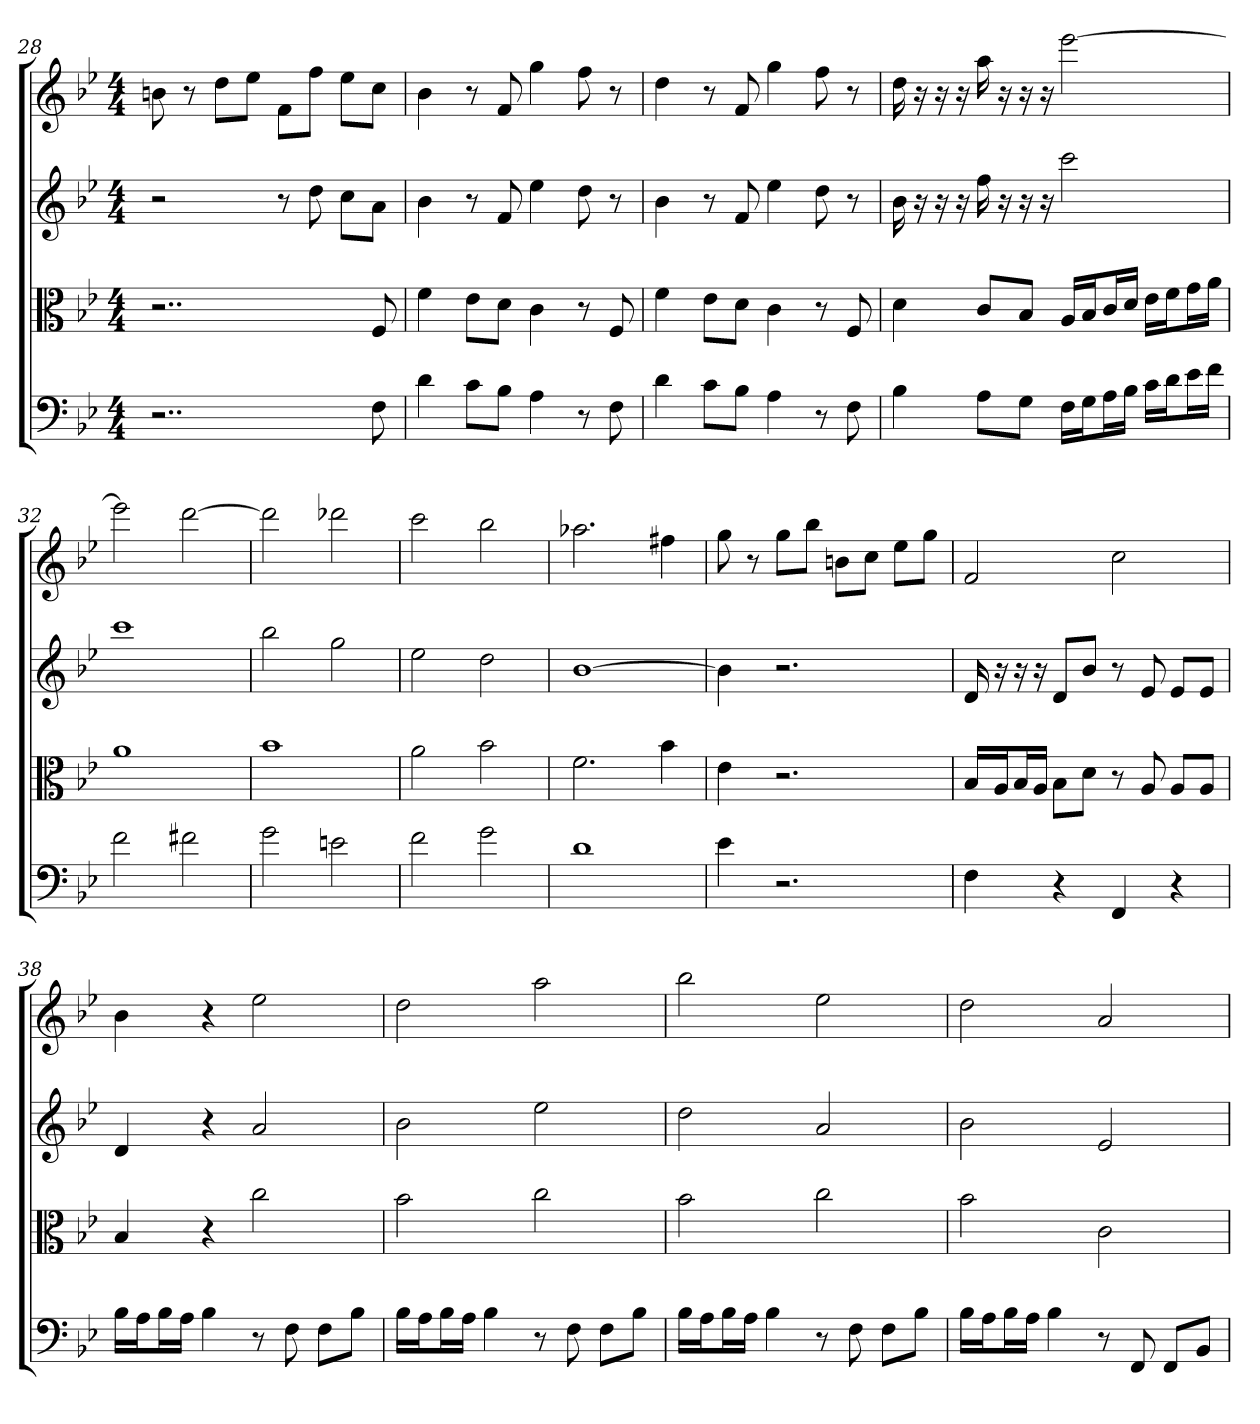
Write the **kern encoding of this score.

**kern	**kern	**kern	**kern
*part4	*part3	*part2	*part1
*staff4	*staff3	*staff2	*staff1
*clefF4	*clefC3	*clefG2	*clefG2
*k[b-e-]	*k[b-e-]	*k[b-e-]	*k[b-e-]
*g:	*g:	*g:	*g:
*M4/4	*M4/4	*M4/4	*M4/4
=28	=28	=28	=28
2..r	2..r	2r	8bn
.	.	.	8r
.	.	.	8dd\L
.	.	.	8ee-\J
.	.	8r	8f\L
.	.	8dd	8ff\J
.	.	8cc\L	8ee-\L
8F	8F	8a\J	8cc\J
=29	=29	=29	=29
4d	4f	4b-	4b-
8c\L	8e-\L	8r	8r
8B-\J	8d\J	8f	8f
4A	4c	4ee-	4gg
8r	8r	8dd	8ff
8F	8F	8r	8r
=30	=30	=30	=30
4d	4f	4b-	4dd
8c\L	8e-\L	8r	8r
8B-\J	8d\J	8f	8f
4A	4c	4ee-	4gg
8r	8r	8dd	8ff
8F	8F	8r	8r
=31	=31	=31	=31
4B-	4d	16b-	16dd
.	.	16r	16r
.	.	16r	16r
.	.	16r	16r
8A\L	8c/L	16ff	16aa
.	.	16r	16r
8G\J	8B-/J	16r	16r
.	.	16r	16r
16F\LL	16A/LL	2ccc	[2eee-
16G\J	16B-/J	.	.
16A\L	16c/L	.	.
16B-\JJ	16d/JJ	.	.
16c\LL	16e-\LL	.	.
16d\J	16f\J	.	.
16e-\L	16g\L	.	.
16f\JJ	16a\JJ	.	.
=32	=32	=32	=32
2f	1a	1ccc	2eee-]
2f#X	.	.	[2ddd
=33	=33	=33	=33
2g	1b-	2bb-	2ddd]
2en	.	2gg	2ddd-X
=34	=34	=34	=34
2f	2a	2ee-	2ccc
2g	2b-	2dd	2bb-
=35	=35	=35	=35
1d	2.f	[1b-	2.aa-X
.	4b-	.	4ff#X
=36	=36	=36	=36
4e-	4e-	4b-]	8gg
.	.	.	8r
2.r	2.r	2.r	8gg\L
.	.	.	8bb-\J
.	.	.	8bn\L
.	.	.	8cc\J
.	.	.	8ee-\L
.	.	.	8gg\J
=37	=37	=37	=37
4F	16B-/LL	16d	2f
.	16A/J	16r	.
.	16B-/L	16r	.
.	16A/JJ	16r	.
4r	8B-\L	8d/L	.
.	8d\J	8b-/J	.
4FF	8r	8r	2cc
.	8A	8e-	.
4r	8A/L	8e-/L	.
.	8A/J	8e-/J	.
=38	=38	=38	=38
16B-\LL	4B-	4d	4b-
16A\J	.	.	.
16B-\L	.	.	.
16A\JJ	.	.	.
4B-	4r	4r	4r
8r	2cc	2a	2ee-
8F	.	.	.
8F\L	.	.	.
8B-\J	.	.	.
=39	=39	=39	=39
16B-\LL	2b-	2b-	2dd
16A\J	.	.	.
16B-\L	.	.	.
16A\JJ	.	.	.
4B-	.	.	.
8r	2cc	2ee-	2aa
8F	.	.	.
8F\L	.	.	.
8B-\J	.	.	.
=40	=40	=40	=40
16B-\LL	2b-	2dd	2bb-
16A\J	.	.	.
16B-\L	.	.	.
16A\JJ	.	.	.
4B-	.	.	.
8r	2cc	2a	2ee-
8F	.	.	.
8F\L	.	.	.
8B-\J	.	.	.
=41	=41	=41	=41
16B-\LL	2b-	2b-	2dd
16A\J	.	.	.
16B-\L	.	.	.
16A\JJ	.	.	.
4B-	.	.	.
8r	2c	2e-	2a
8FF	.	.	.
8FF/L	.	.	.
8BB-/J	.	.	.
=	=	=	=
*-	*-	*-	*-
